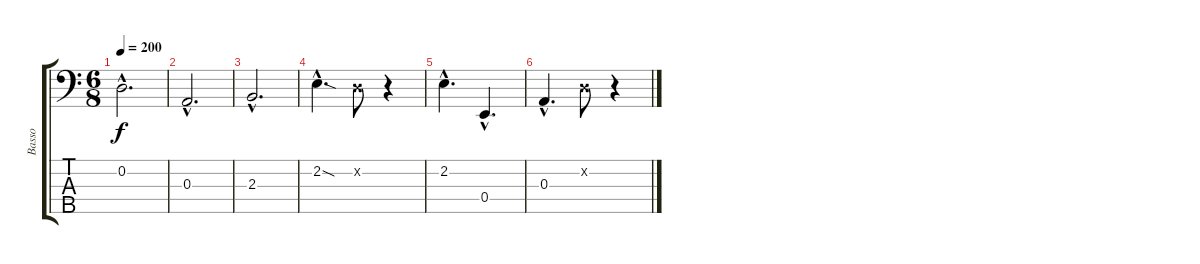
\track ("Basso" "Basso") {instrument electricbassfinger}
\staff {score tabs}
\tuning (G2 D2 A1 E1 A0) {hide}
\ts (6 8)
\tempo 200
\clef f4
\ks c
0.2{hac}.2{d dy f} |
0.3{hac}.2{d} |
2.3{hac}.2{d} |
2.2{sod hac}.4{d} 0.2{x}.8 r.4 |
2.2{hac}.4{d} 0.4{hac}.4{d} |
0.3{hac}.4{d} 0.2{x}.8 r.4
